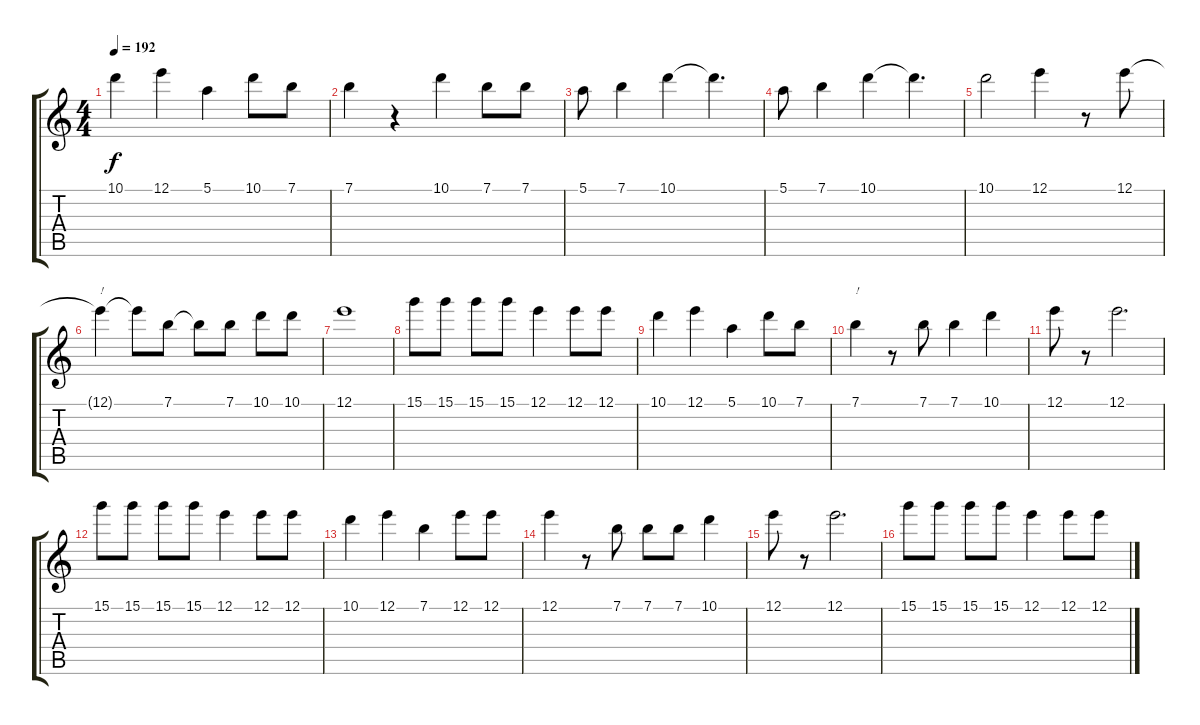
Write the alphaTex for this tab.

\track "" {instrument distortionguitar}
\staff {score tabs}
\tuning (E4 B3 G3 D3 A2 E2) {hide}
\ts (4 4)
\tempo 192
\clef g2
\ks c
10.1.4{txt "" dy f} 12.1.4{txt ""} 5.1.4{txt ""} 10.1.8{txt ""} 7.1.8 |
7.1.4{txt ""} r.4 10.1.4{txt ""} 7.1.8{txt ""} 7.1.8{txt ""} |
5.1.8{txt ""} 7.1.4{txt ""} 10.1.4{txt ""} 10.1{t}.4{d} |
5.1.8{txt ""} 7.1.4{txt ""} 10.1.4{txt ""} 10.1{t}.4{d txt ""} |
10.1.2{txt ""} 12.1.4{txt ""} r.8 12.1.8{txt ""} |
12.1{t}.4{txt "!"} 12.1{t}.8 7.1.8{txt ""} 7.1{t}.8 7.1.8 10.1.8{txt ""} 10.1.8 |
12.1.1{txt ""} |
15.1.8{txt ""} 15.1.8{txt ""} 15.1.8{txt ""} 15.1.8{txt ""} 12.1.4{txt ""} 12.1.8{txt ""} 12.1.8 |
10.1.4{txt ""} 12.1.4{txt ""} 5.1.4{txt ""} 10.1.8{txt ""} 7.1.8 |
7.1.4{txt "!"} r.8 7.1.8{txt ""} 7.1.4{txt ""} 10.1.4{txt ""} |
12.1.8{txt ""} r.8 12.1.2{d txt ""} |
15.1.8{txt ""} 15.1.8 15.1.8{txt ""} 15.1.8 12.1.4{txt ""} 12.1.8{txt ""} 12.1.8 |
10.1.4{txt ""} 12.1.4{txt ""} 7.1.4{txt ""} 12.1.8{txt ""} 12.1.8 |
12.1.4{txt ""} r.8 7.1.8{txt ""} 7.1.8{txt ""} 7.1.8{txt ""} 10.1.4{txt ""} |
12.1.8{txt ""} r.8 12.1.2{d txt ""} |
15.1.8{txt ""} 15.1.8 15.1.8{txt ""} 15.1.8 12.1.4{txt ""} 12.1.8{txt ""} 12.1.8
